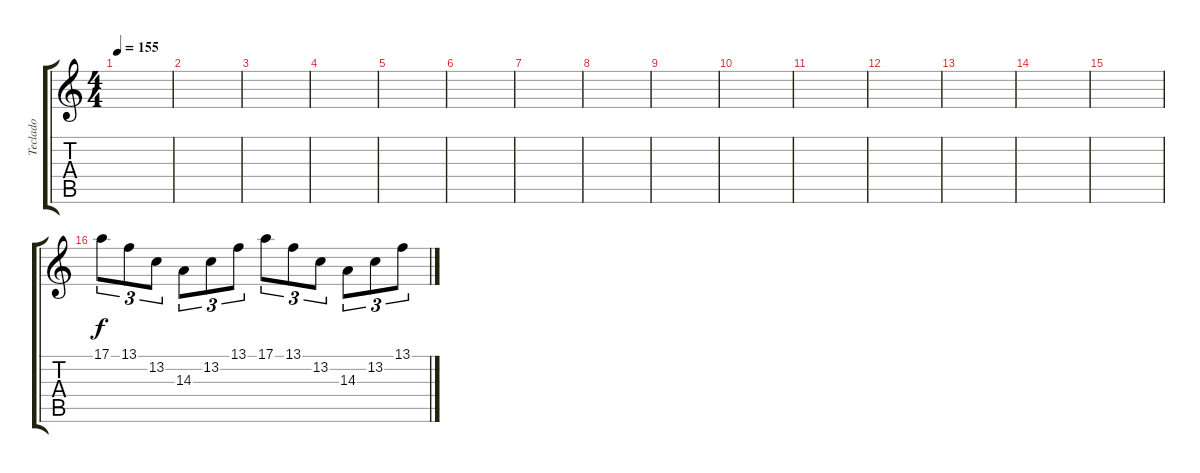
\track ("Teclado" "Teclado") {instrument stringensemble1}
\staff {score tabs}
\tuning (E4 B3 G3 D3 A2 E2) {hide}
\ts (4 4)
\tempo 155
\clef g2
\ks c
|
|
|
|
|
|
|
|
|
|
|
|
|
|
|
17.1.8{tu (3 2)} 13.1.8{tu (3 2)} 13.2.8{tu (3 2)} 14.3.8{tu (3 2)} 13.2.8{tu (3 2)} 13.1.8{tu (3 2)} 17.1.8{tu (3 2)} 13.1.8{tu (3 2)} 13.2.8{tu (3 2)} 14.3.8{tu (3 2)} 13.2.8{tu (3 2)} 13.1.8{tu (3 2)}
